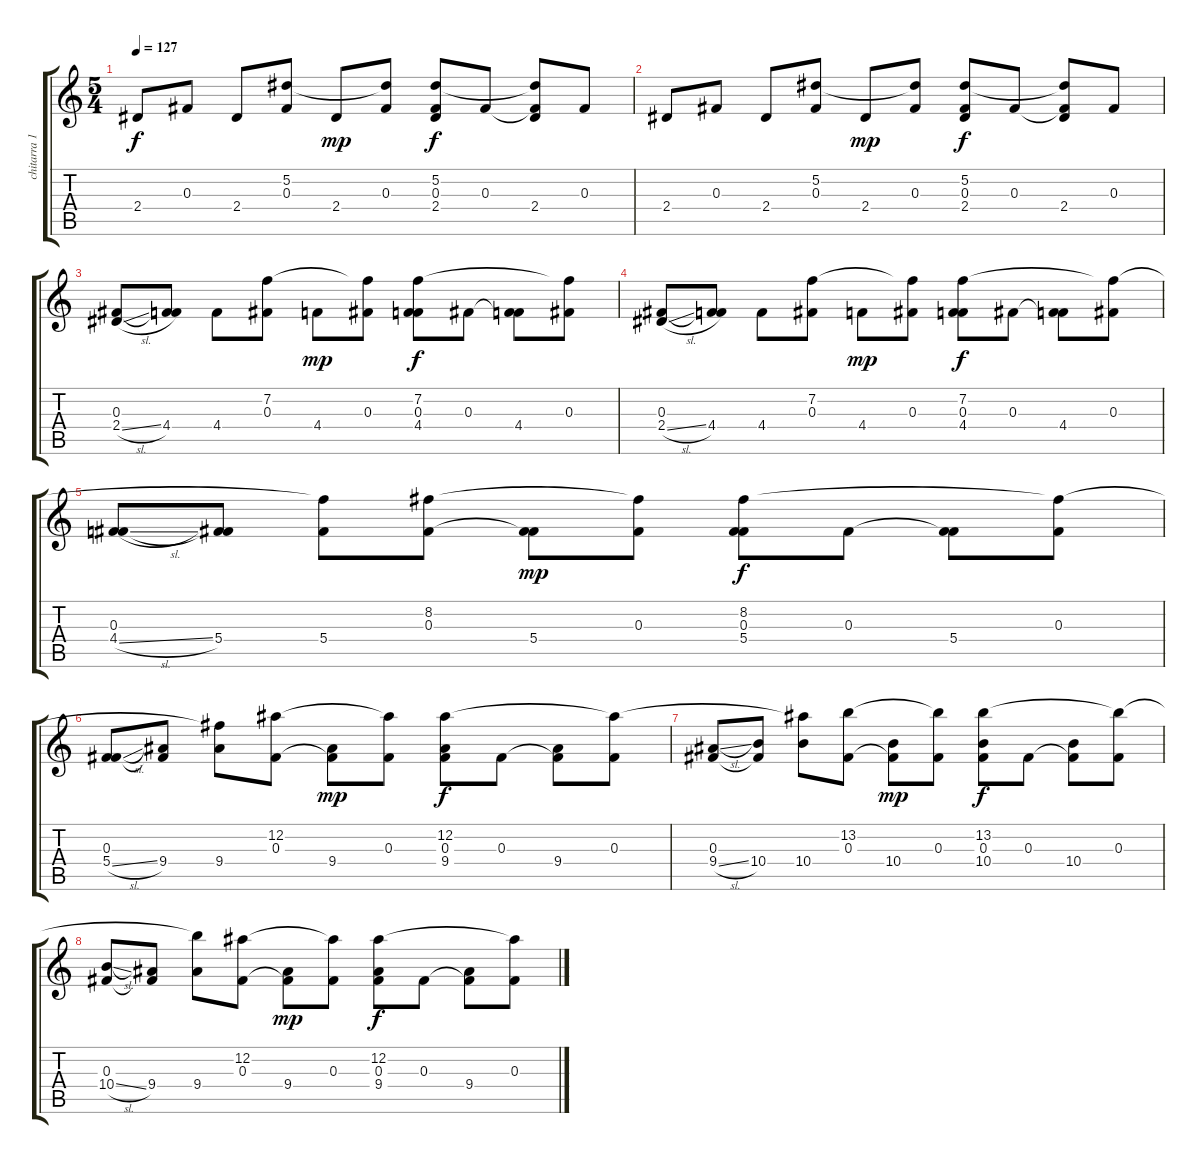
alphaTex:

\track ("chitarra 1" "chitarra 1") {instrument electricguitarmuted}
\staff {score tabs}
\tuning (Eb4 Bb3 Gb3 Db3 Ab2 Eb2) {hide}
\ts (5 4)
\tempo 127
\clef g2
\ks c
2.4.8{dy f volume 12 instrument electricguitarmuted} 0.3.8 2.4.8 (5.2 0.3).8 2.4.8{dy mp} (5.2{t} 0.3).8 (5.2 0.3 2.4).8{dy f} 0.3.8 (5.2{t} 0.3{t} 2.4).8 0.3.8 |
2.4.8 0.3.8 2.4.8 (5.2 0.3).8 2.4.8{dy mp} (5.2{t} 0.3).8 (5.2 0.3 2.4).8{dy f} 0.3.8 (5.2{t} 0.3{t} 2.4).8 0.3.8 |
(0.3 2.4{sl}).8 (0.3{t} 4.4).8 4.4.8 (7.2 0.3).8 4.4.8{dy mp} (7.2{t} 0.3).8 (7.2 0.3 4.4).8{dy f} 0.3.8 (0.3{t} 4.4).8 (7.2{t} 0.3).8 |
(0.3 2.4{sl}).8 (0.3{t} 4.4).8 4.4.8 (7.2 0.3).8 4.4.8{dy mp} (7.2{t} 0.3).8 (7.2 0.3 4.4).8{dy f} 0.3.8 (0.3{t} 4.4).8 (7.2{t} 0.3).8 |
(0.3 4.4{sl}).8 (0.3{t} 5.4).8 (7.2{t} 5.4).8 (8.2 0.3).8 (0.3{t} 5.4).8{dy mp} (8.2{t} 0.3).8 (8.2 0.3 5.4).8{dy f} 0.3.8 (0.3{t} 5.4).8 (8.2{t} 0.3).8 |
(0.3 5.4{sl}).8 (0.3{t} 9.4).8 (8.2{t} 9.4).8 (12.2 0.3).8 (0.3{t} 9.4).8{dy mp} (12.2{t} 0.3).8 (12.2 0.3 9.4).8{dy f} 0.3.8 (0.3{t} 9.4).8 (12.2{t} 0.3).8 |
(0.3 9.4{sl}).8 (0.3{t} 10.4).8 (12.2{t} 10.4).8 (13.2 0.3).8 (0.3{t} 10.4).8{dy mp} (13.2{t} 0.3).8 (13.2 0.3 10.4).8{dy f} 0.3.8 (0.3{t} 10.4).8 (13.2{t} 0.3).8 |
(0.3 10.4{sl}).8 (0.3{t} 9.4).8 (13.2{t} 9.4).8 (12.2 0.3).8 (0.3{t} 9.4).8{dy mp} (12.2{t} 0.3).8 (12.2 0.3 9.4).8{dy f} 0.3.8 (0.3{t} 9.4).8 (12.2{t} 0.3).8
